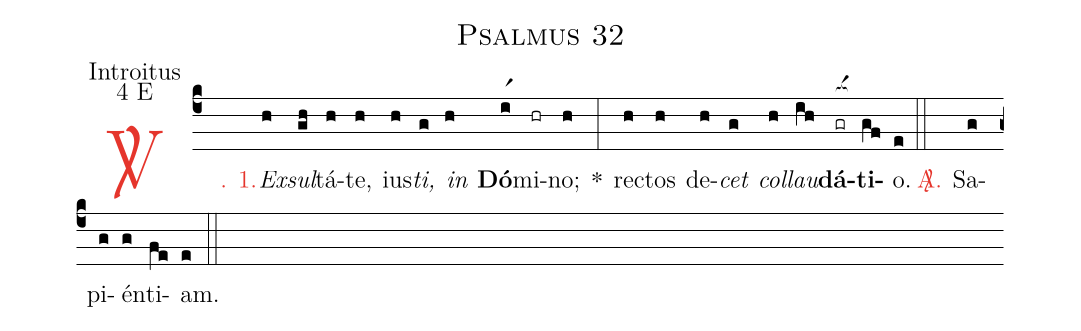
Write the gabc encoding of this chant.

name: Psalmus 32;
office-part: Introitus;
mode: 4;
mode-differentia: E;
%%
(c4)

<c><sp>V/</sp>. 1.</c>() <i>Ex</i>(h)<i>sul</i>(gh)tá(h)te,(h) ius(h)<i>ti,</i>(g) <i>in</i>(h) <b>Dó</b>(ir1)mi(hr)no;(h) *(:) rec(h)tos(h) de(h)<i>cet</i>(g) <i>col</i>(h)<i>lau</i>(ih)<b>dá</b><nlba>(gr[ocba:1{])<b>ti</b></nlba>(gf[ocba:0}])o.(e)

(::)

<nlba><c><sp>A/</sp>.</c>() Sa</nlba>(g)pi(g)én(g)ti(fe)am.(e)

(::)
